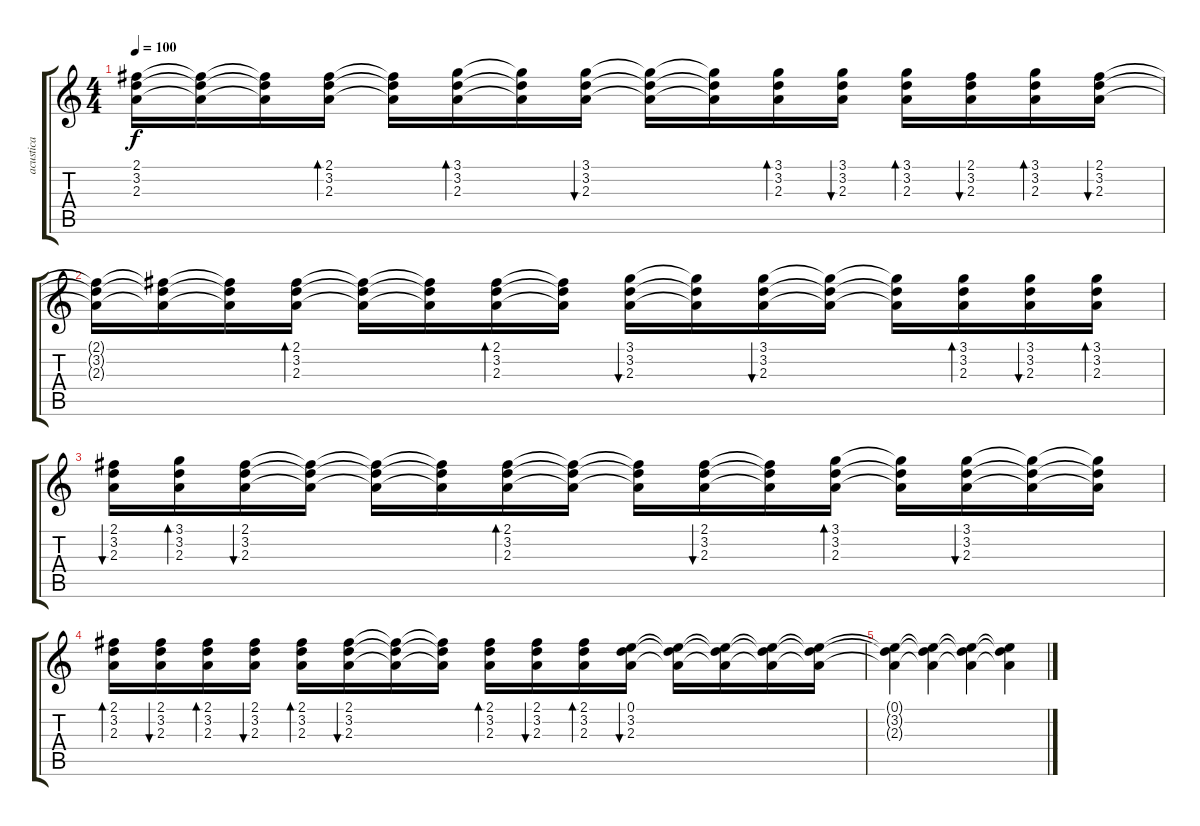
\track ("acustica" "acustica") {instrument acousticguitarnylon}
\staff {score tabs}
\tuning (E4 B3 G3 D3 A2 E2) {hide}
\ts (4 4)
\tempo 100
\clef g2
\ks c
(2.1{t} 3.2{t} 2.3{t}).16{dy f} (2.1{t} 3.2{t} 2.3{t}).16 (2.1{t} 3.2{t} 2.3{t}).16 (2.1 3.2 2.3).16{bd 120} (2.1{t} 3.2{t} 2.3{t}).16 (3.1 3.2 2.3).16{bd 120} (3.1{t} 3.2{t} 2.3{t}).16 (3.1 3.2 2.3).16{bu 120} (3.1{t} 3.2{t} 2.3{t}).16 (3.1{t} 3.2{t} 2.3{t}).16 (3.1 3.2 2.3).16{bd 120} (3.1 3.2 2.3).16{bu 120} (3.1 3.2 2.3).16{bd 120} (2.1 3.2 2.3).16{bu 120} (3.1 3.2 2.3).16{bd 120} (2.1 3.2 2.3).16{bu 120} |
(2.1{t} 3.2{t} 2.3{t}).16 (2.1{t} 3.2{t} 2.3{t}).16 (2.1{t} 3.2{t} 2.3{t}).16 (2.1 3.2 2.3).16{bd 120} (2.1{t} 3.2{t} 2.3{t}).16 (2.1{t} 3.2{t} 2.3{t}).16 (2.1 3.2 2.3).16{bd 120} (2.1{t} 3.2{t} 2.3{t}).16 (3.1 3.2 2.3).16{bu 120} (3.1{t} 3.2{t} 2.3{t}).16 (3.1 3.2 2.3).16{bu 120} (3.1{t} 3.2{t} 2.3{t}).16 (3.1{t} 3.2{t} 2.3{t}).16 (3.1 3.2 2.3).16{bd 120} (3.1 3.2 2.3).16{bu 120} (3.1 3.2 2.3).16{bd 120} |
(2.1 3.2 2.3).16{bu 120} (3.1 3.2 2.3).16{bd 120} (2.1 3.2 2.3).16{bu 120} (2.1{t} 3.2{t} 2.3{t}).16 (2.1{t} 3.2{t} 2.3{t}).16 (2.1{t} 3.2{t} 2.3{t}).16 (2.1 3.2 2.3).16{bd 120} (2.1{t} 3.2{t} 2.3{t}).16 (2.1{t} 3.2{t} 2.3{t}).16 (2.1 3.2 2.3).16{bu 120} (2.1{t} 3.2{t} 2.3{t}).16 (3.1 3.2 2.3).16{bd 120} (3.1{t} 3.2{t} 2.3{t}).16 (3.1 3.2 2.3).16{bu 120} (3.1{t} 3.2{t} 2.3{t}).16 (3.1{t} 3.2{t} 2.3{t}).16 |
(2.1 3.2 2.3).16{bd 120} (2.1 3.2 2.3).16{bu 120} (2.1 3.2 2.3).16{bd 120} (2.1 3.2 2.3).16{bu 120} (2.1 3.2 2.3).16{bd 120} (2.1 3.2 2.3).16{bu 120} (2.1{t} 3.2{t} 2.3{t}).16 (2.1{t} 3.2{t} 2.3{t}).16 (2.1 3.2 2.3).16{bd 120} (2.1 3.2 2.3).16{bu 120} (2.1 3.2 2.3).16{bd 120} (0.1 3.2 2.3).16{bu 120} (0.1{t} 3.2{t} 2.3{t}).16 (0.1{t} 3.2{t} 2.3{t}).16 (0.1{t} 3.2{t} 2.3{t}).16 (0.1{t} 3.2{t} 2.3{t}).16 |
(0.1{t} 3.2{t} 2.3{t}).4 (0.1{t} 3.2{t} 2.3{t}).4 (0.1{t} 3.2{t} 2.3{t}).4 (0.1{t} 3.2{t} 2.3{t}).4
